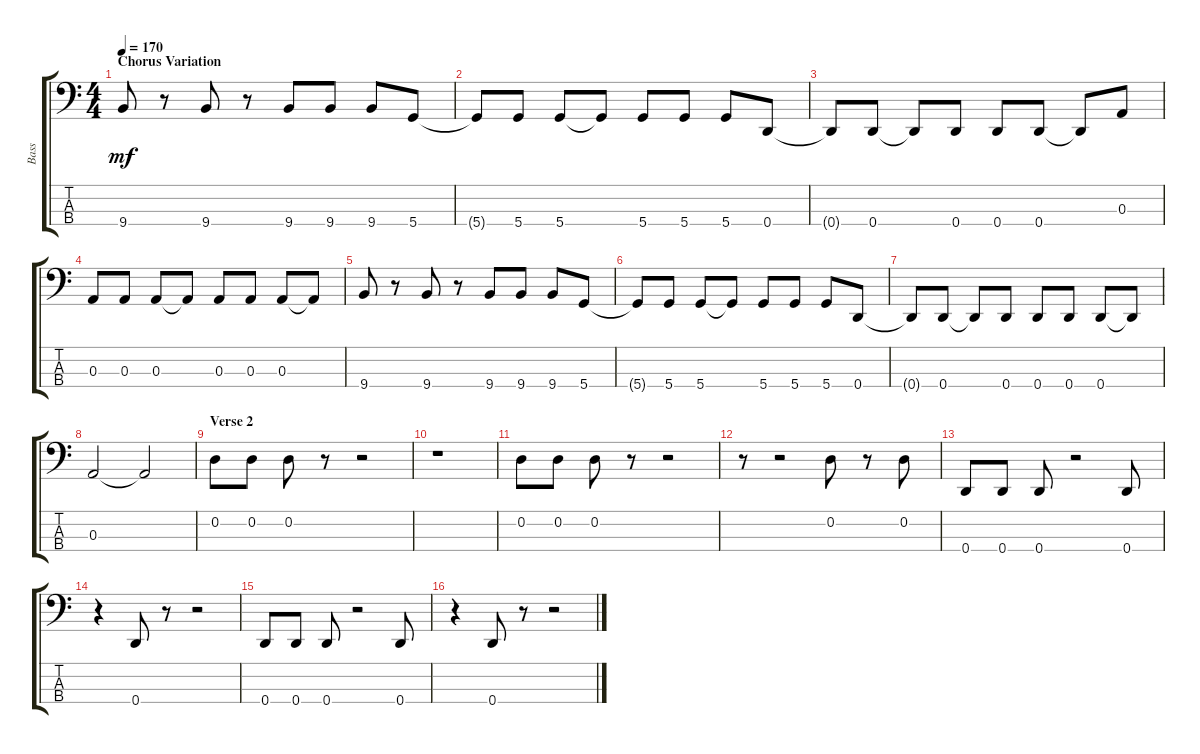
\track ("Bass" "Bass") {instrument electricbassfinger}
\staff {score tabs}
\tuning (G2 D2 A1 D1) {hide}
\ts (4 4)
\section ("" "Chorus Variation")
\tempo 170
\clef f4
\ks c
9.4.8{dy mf} r.8 9.4.8 r.8 9.4.8 9.4.8 9.4.8 5.4.8 |
5.4{t}.8 5.4.8 5.4.8 5.4{t}.8 5.4.8 5.4.8 5.4.8 0.4.8 |
0.4{t}.8 0.4.8 0.4{t}.8 0.4.8 0.4.8 0.4.8 0.4{t}.8 0.3.8 |
0.3.8 0.3.8 0.3.8 0.3{t}.8 0.3.8 0.3.8 0.3.8 0.3{t}.8 |
9.4.8 r.8 9.4.8 r.8 9.4.8 9.4.8 9.4.8 5.4.8 |
5.4{t}.8 5.4.8 5.4.8 5.4{t}.8 5.4.8 5.4.8 5.4.8 0.4.8 |
0.4{t}.8 0.4.8 0.4{t}.8 0.4.8 0.4.8 0.4.8 0.4.8 0.4{t}.8 |
0.3.2 0.3{t}.2 |
\section ("" "Verse 2")
0.2.8 0.2.8 0.2.8 r.8 r.2 |
r.1 |
0.2.8 0.2.8 0.2.8 r.8 r.2 |
r.8 r.2 0.2.8 r.8 0.2.8 |
0.4.8 0.4.8 0.4.8 r.2 0.4.8 |
r.4 0.4.8 r.8 r.2 |
0.4.8 0.4.8 0.4.8 r.2 0.4.8 |
r.4 0.4.8 r.8 r.2
